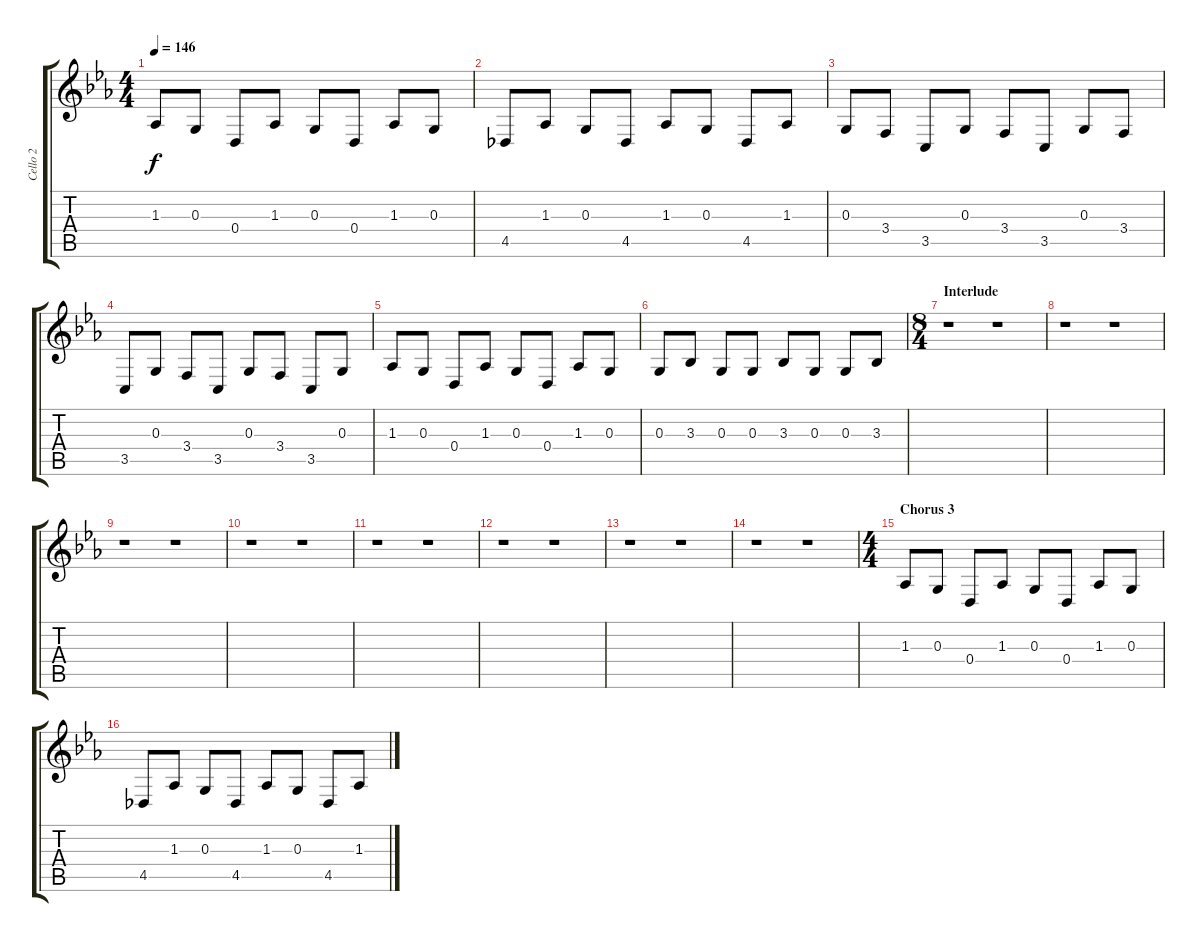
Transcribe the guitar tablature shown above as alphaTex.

\track ("Cello 2" "Cello 2") {instrument cello}
\staff {score tabs}
\tuning (E4 B3 G3 D3 A2 E2) {hide}
\ts (4 4)
\tempo 146
\clef g2
\ks eb
1.3.8{dy f} 0.3.8 0.4.8 1.3.8 0.3.8 0.4.8 1.3.8 0.3.8 |
4.5.8 1.3.8 0.3.8 4.5.8 1.3.8 0.3.8 4.5.8 1.3.8 |
0.3.8 3.4.8 3.5.8 0.3.8 3.4.8 3.5.8 0.3.8 3.4.8 |
3.5.8 0.3.8 3.4.8 3.5.8 0.3.8 3.4.8 3.5.8 0.3.8 |
1.3.8 0.3.8 0.4.8 1.3.8 0.3.8 0.4.8 1.3.8 0.3.8 |
0.3.8 3.3.8 0.3.8 0.3.8 3.3.8 0.3.8 0.3.8 3.3.8 |
\ts (8 4)
\section ("" "Interlude")
r.1 r.1 |
r.1 r.1 |
r.1 r.1 |
r.1 r.1 |
r.1 r.1 |
r.1 r.1 |
r.1 r.1 |
r.1 r.1 |
\ts (4 4)
\section ("" "Chorus 3")
1.3.8{instrument oboe} 0.3.8 0.4.8 1.3.8 0.3.8 0.4.8 1.3.8 0.3.8 |
4.5.8 1.3.8 0.3.8 4.5.8 1.3.8 0.3.8 4.5.8 1.3.8
